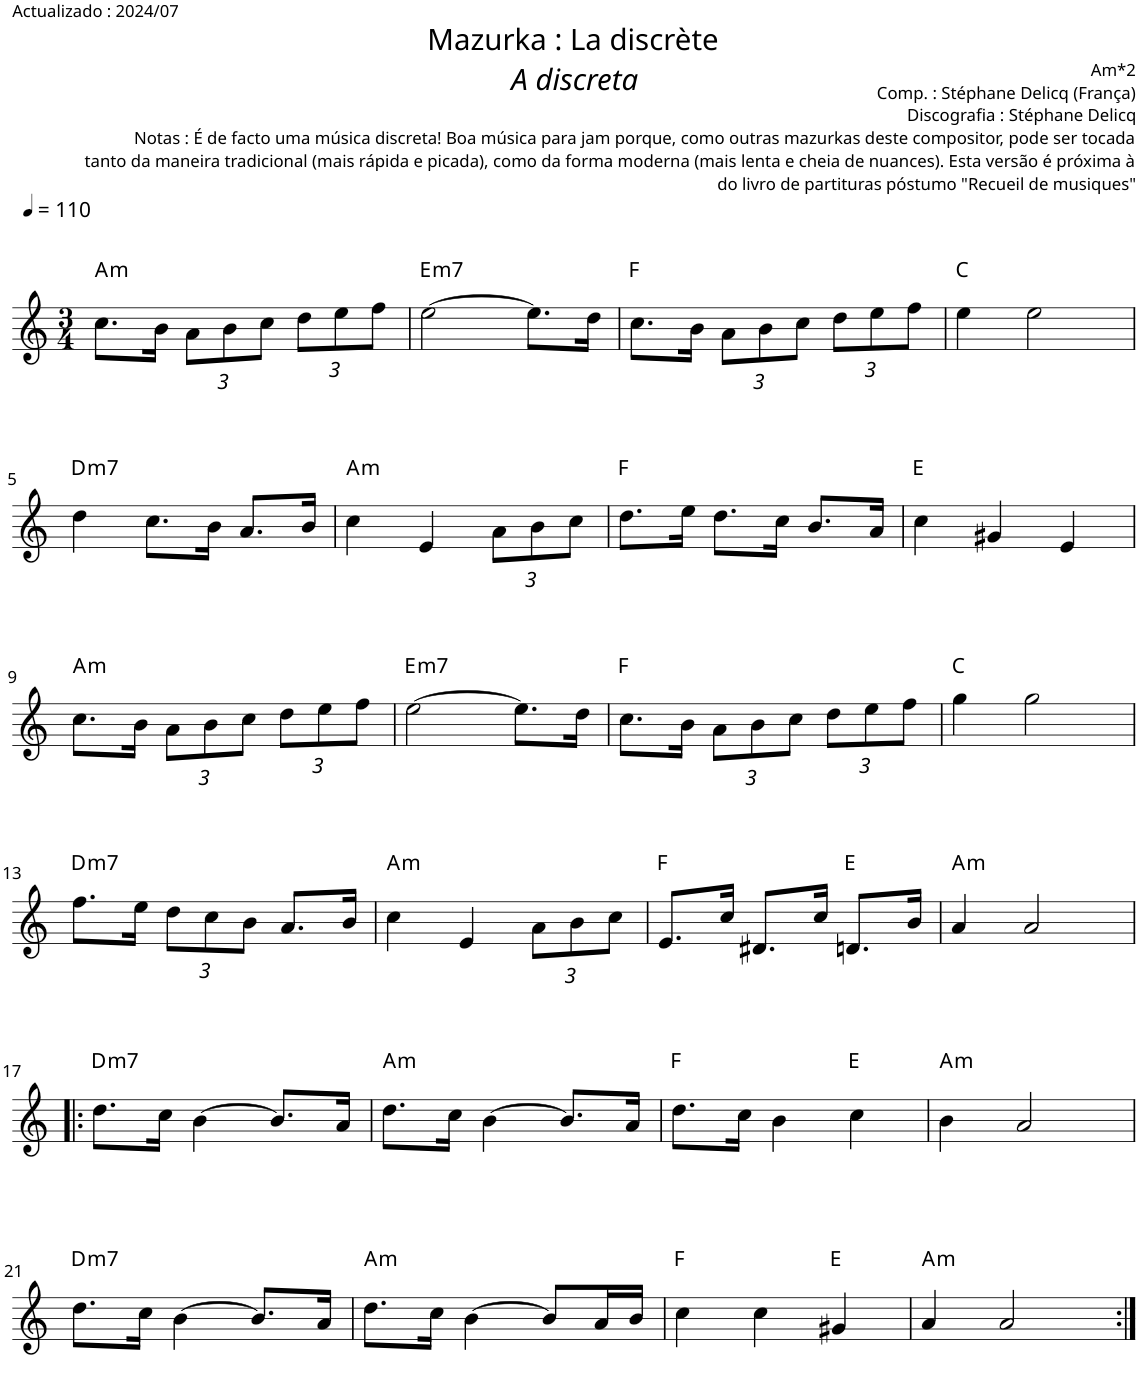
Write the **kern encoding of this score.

**kern	**harte
*part1	*part1
*staff1	*
*I"Piano	*
*I'Pno.	*
*clefG2	*
*k[]	*
*M3/4	*
*MM110	*
=1	=1
!	!LO:H:kt=m
8.cc\L	A:min
16b\Jk	.
*Xbrackettup	*
12a\L	.
12b\	.
12cc\J	.
12dd\L	.
12ee\	.
12ff\J	.
=2	=2
!	!LO:H:kt=m7
[2ee\	E:min7
8.ee\L]	.
16dd\Jk	.
=3	=3
8.cc\L	F:maj
16b\Jk	.
12a\L	.
12b\	.
12cc\J	.
12dd\L	.
12ee\	.
12ff\J	.
=4	=4
4ee\	C:maj
2ee\	.
!!LO:LB:g=z
=5	=5
!	!LO:H:kt=m7
4dd\	D:min7
8.cc\L	.
16b\Jk	.
8.a/L	.
16b/Jk	.
=6	=6
!	!LO:H:kt=m
4cc\	A:min
4e/	.
12a\L	.
12b\	.
12cc\J	.
=7	=7
8.dd\L	F:maj
16ee\Jk	.
8.dd\L	.
16cc\Jk	.
8.b/L	.
16a/Jk	.
=8	=8
4cc\	E:maj
4g#X/	.
4e/	.
!!LO:LB:g=z
=9	=9
!	!LO:H:kt=m
8.cc\L	A:min
16b\Jk	.
12a\L	.
12b\	.
12cc\J	.
12dd\L	.
12ee\	.
12ff\J	.
=10	=10
!	!LO:H:kt=m7
[2ee\	E:min7
8.ee\L]	.
16dd\Jk	.
=11	=11
8.cc\L	F:maj
16b\Jk	.
12a\L	.
12b\	.
12cc\J	.
12dd\L	.
12ee\	.
12ff\J	.
=12	=12
4gg\	C:maj
2gg\	.
!!LO:LB:g=z
=13	=13
!	!LO:H:kt=m7
8.ff\L	D:min7
16ee\Jk	.
12dd\L	.
12cc\	.
12b\J	.
8.a/L	.
16b/Jk	.
=14	=14
!	!LO:H:kt=m
4cc\	A:min
4e/	.
12a\L	.
12b\	.
12cc\J	.
=15	=15
8.e/L	F:maj
16cc/Jk	.
8.d#X/L	.
16cc/Jk	.
8.dn/L	E:maj
16b/Jk	.
=16	=16
!	!LO:H:kt=m
4a/	A:min
2a/	.
!!LO:LB:g=z
=17!|:	=17!|:
!	!LO:H:kt=m7
8.dd\L	D:min7
16cc\Jk	.
[4b\	.
8.b/L]	.
16a/Jk	.
=18	=18
!	!LO:H:kt=m
8.dd\L	A:min
16cc\Jk	.
[4b\	.
8.b/L]	.
16a/Jk	.
=19	=19
8.dd\L	F:maj
16cc\Jk	.
4b\	.
4cc\	E:maj
=20	=20
!	!LO:H:kt=m
4b\	A:min
2a/	.
!!LO:LB:g=z
=21	=21
!	!LO:H:kt=m7
8.dd\L	D:min7
16cc\Jk	.
[4b\	.
8.b/L]	.
16a/Jk	.
=22	=22
!	!LO:H:kt=m
8.dd\L	A:min
16cc\Jk	.
[4b\	.
8b/L]	.
16a/L	.
16b/JJ	.
=23	=23
4cc\	F:maj
4cc\	.
4g#X/	E:maj
=24	=24
!	!LO:H:kt=m
4a/	A:min
2a/	.
=:|!	=:|!
*-	*-
